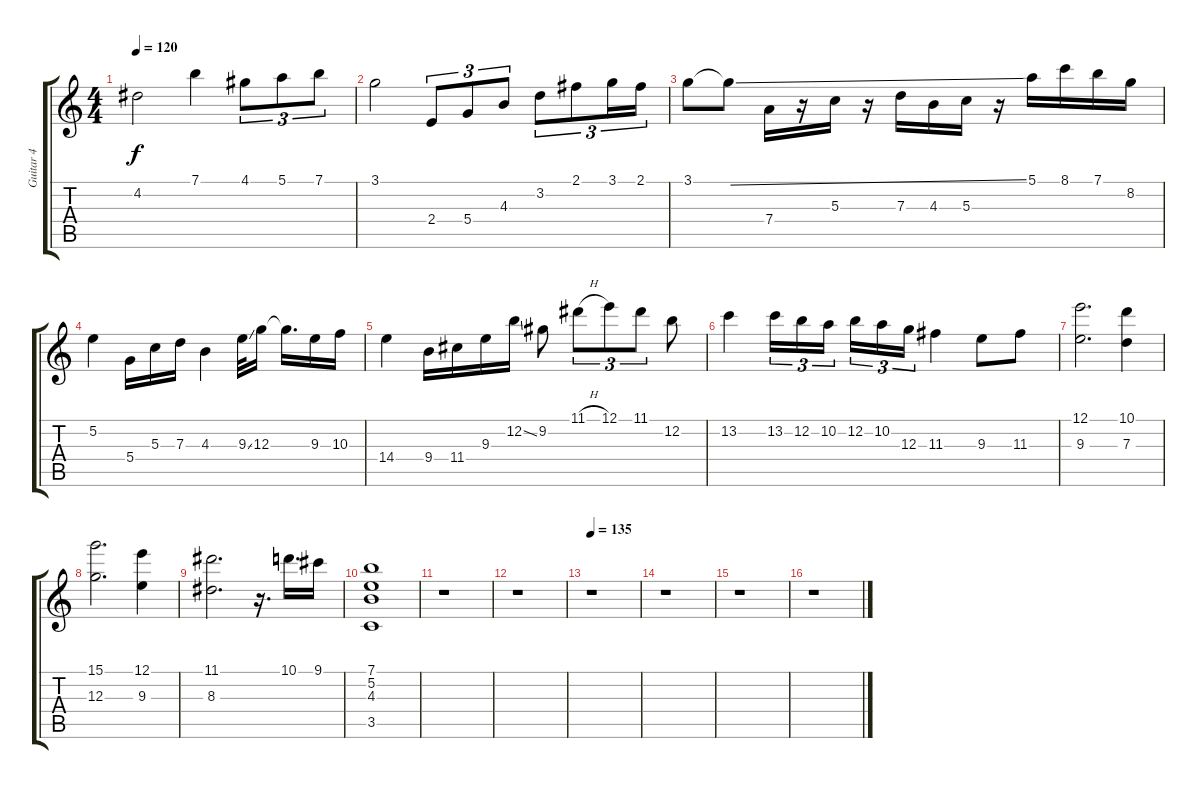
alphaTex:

\track ("Guitar 4" "Guitar 4") {instrument acousticguitarsteel}
\staff {score tabs}
\tuning (E4 B3 G3 D3 A2 E2) {hide}
\ts (4 4)
\tempo 120
\clef g2
\ks c
4.2.2{dy f} 7.1.4 4.1.8{tu (3 2)} 5.1.8{tu (3 2)} 7.1.8{tu (3 2)} |
3.1.2 2.4.8{tu (3 2)} 5.4.8{tu (3 2)} 4.3.8{tu (3 2)} 3.2.8{tu (3 2)} 2.1.8{tu (3 2)} 3.1.16{tu (3 2)} 2.1.16{tu (3 2)} |
3.1.8 3.1{ss t}.8 7.4.16 r.16 5.3.16 r.16 7.3.16 4.3.16 5.3.16 r.16 5.1.16 8.1.16 7.1.16 8.2.16 |
5.2.4 5.4.16 5.3.16 7.3.16 4.3.4 9.3{ss}.32 12.3.16 12.3{t}.16{d} 9.3.16 10.3.16 |
14.4.4 9.4.16 11.4.16 9.3.16 12.2{ss}.16 9.2.8 11.1{h}.8{tu (3 2)} 12.1.8{tu (3 2)} 11.1.8{tu (3 2)} 12.2.8 |
13.2.4 13.2.16{tu (3 2)} 12.2.16{tu (3 2)} 10.2.16{tu (3 2)} 12.2.16{tu (3 2)} 10.2.16{tu (3 2)} 12.3.16{tu (3 2)} 11.3.4 9.3.8 11.3.8 |
(12.1 9.3).2{d} (10.1 7.3).4 |
(15.1 12.3).2{d} (12.1 9.3).4 |
(11.1 8.3).2{d} r.16{d} 10.1.16{d} 9.1.16 |
(7.1 5.2 4.3 3.5).1 |
r.1 |
r.1 |
\tempo 135
r.1 |
r.1 |
r.1 |
r.1
